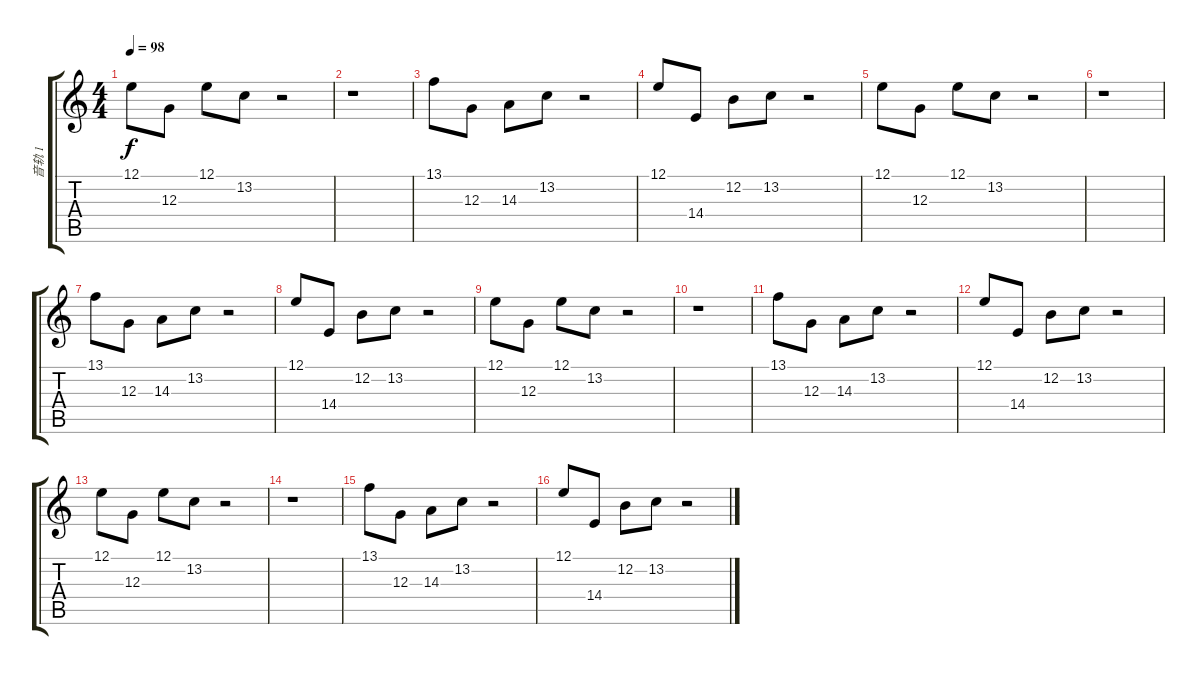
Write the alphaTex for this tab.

\track ("音轨 1" "音轨 1") {instrument brightacousticpiano}
\staff {score tabs}
\tuning (E4 B3 G3 D3 A2 E2) {hide}
\ts (4 4)
\tempo 98
\clef g2
\ks c
12.1.8{dy f} 12.3.8 12.1.8 13.2.8 r.2 |
r.1 |
13.1.8 12.3.8 14.3.8 13.2.8 r.2 |
12.1.8 14.4.8 12.2.8 13.2.8 r.2 |
12.1.8 12.3.8 12.1.8 13.2.8 r.2 |
r.1 |
13.1.8 12.3.8 14.3.8 13.2.8 r.2 |
12.1.8 14.4.8 12.2.8 13.2.8 r.2 |
12.1.8 12.3.8 12.1.8 13.2.8 r.2 |
r.1 |
13.1.8 12.3.8 14.3.8 13.2.8 r.2 |
12.1.8 14.4.8 12.2.8 13.2.8 r.2 |
12.1.8 12.3.8 12.1.8 13.2.8 r.2 |
r.1 |
13.1.8 12.3.8 14.3.8 13.2.8 r.2 |
12.1.8 14.4.8 12.2.8 13.2.8 r.2
